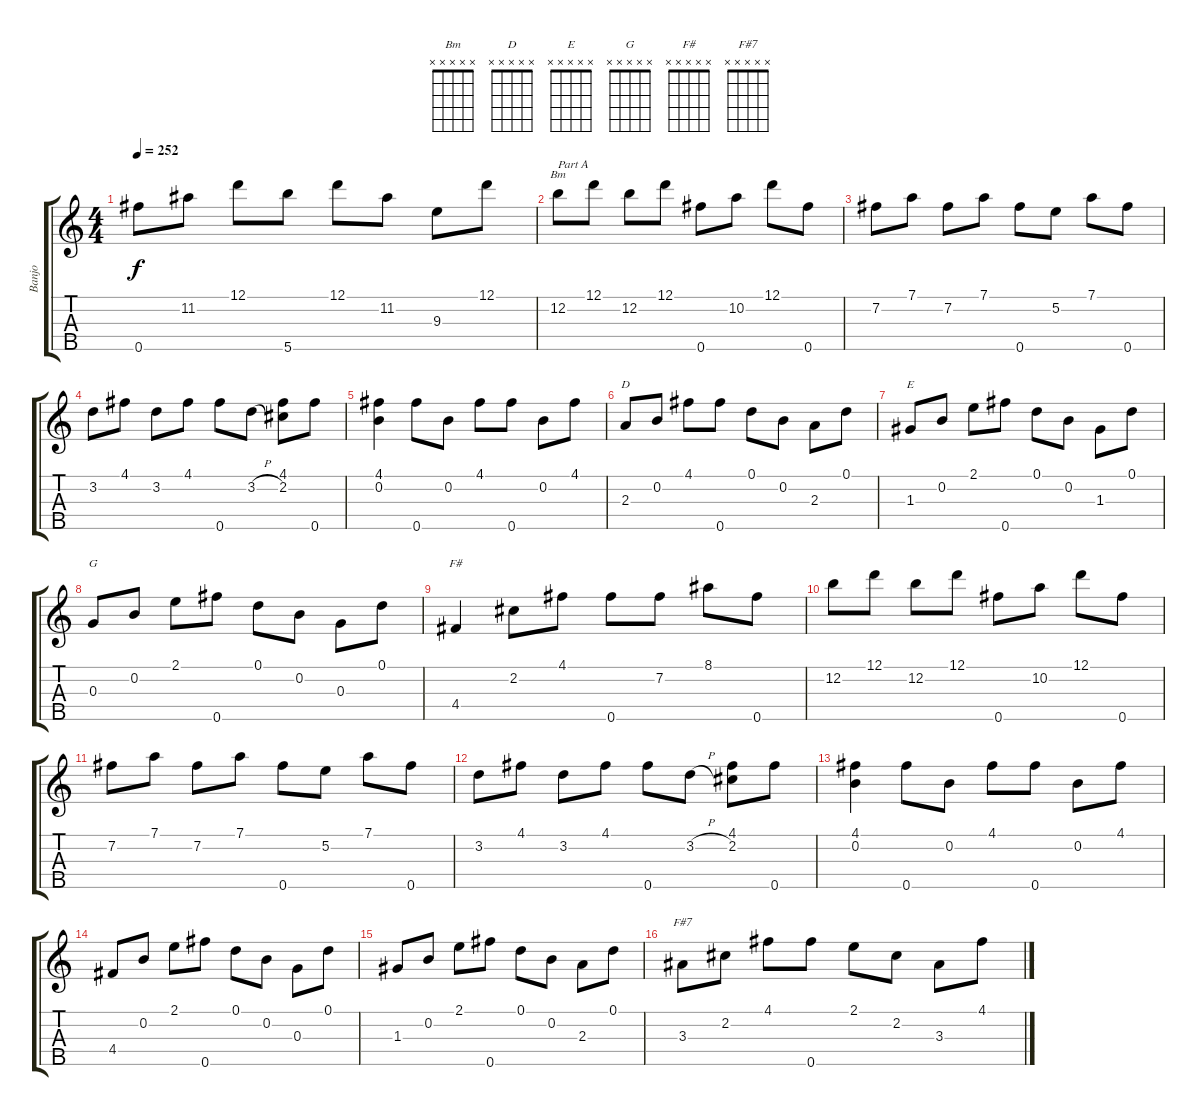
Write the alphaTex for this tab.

\track ("Banjo" "Banjo") {instrument banjo}
\staff {score tabs}
\tuning (D4 B3 G3 D3 Gb4) {hide}
\displaytranspose 12
\chord ("Bm" x x x x x) {firstfret 0}
\chord ("D" x x x x x) {firstfret 0}
\chord ("E" x x x x x) {firstfret 0}
\chord ("G" x x x x x) {firstfret 0}
\chord ("F#" x x x x x) {firstfret 0}
\chord ("F#7" x x x x x) {firstfret 0}
\ts (4 4)
\tempo 252
\clef g2
\ks c
0.5.8{dy f} 11.2.8 12.1.8 5.5.8 12.1.8 11.2.8 9.3.8 12.1.8 |
12.2.8{ch "Bm" txt "Part A"} 12.1.8 12.2.8 12.1.8 0.5.8 10.2.8 12.1.8 0.5.8 |
7.2.8 7.1.8 7.2.8 7.1.8 0.5.8 5.2.8 7.1.8 0.5.8 |
3.2.8 4.1.8 3.2.8 4.1.8 0.5.8 3.2{h}.8 (4.1 2.2).8 0.5.8 |
(4.1 0.2).4 0.5.8 0.2.8 4.1.8 0.5.8 0.2.8 4.1.8 |
2.3.8{ch "D"} 0.2.8 4.1.8 0.5.8 0.1.8 0.2.8 2.3.8 0.1.8 |
1.3.8{ch "E"} 0.2.8 2.1.8 0.5.8 0.1.8 0.2.8 1.3.8 0.1.8 |
0.3.8{ch "G"} 0.2.8 2.1.8 0.5.8 0.1.8 0.2.8 0.3.8 0.1.8 |
4.4.4{ch "F#"} 2.2.8 4.1.8 0.5.8 7.2.8 8.1.8 0.5.8 |
12.2.8 12.1.8 12.2.8 12.1.8 0.5.8 10.2.8 12.1.8 0.5.8 |
7.2.8 7.1.8 7.2.8 7.1.8 0.5.8 5.2.8 7.1.8 0.5.8 |
3.2.8 4.1.8 3.2.8 4.1.8 0.5.8 3.2{h}.8 (4.1 2.2).8 0.5.8 |
(4.1 0.2).4 0.5.8 0.2.8 4.1.8 0.5.8 0.2.8 4.1.8 |
4.4.8 0.2.8 2.1.8 0.5.8 0.1.8 0.2.8 0.3.8 0.1.8 |
1.3.8 0.2.8 2.1.8 0.5.8 0.1.8 0.2.8 2.3.8 0.1.8 |
3.3.8{ch "F#7"} 2.2.8 4.1.8 0.5.8 2.1.8 2.2.8 3.3.8 4.1.8
